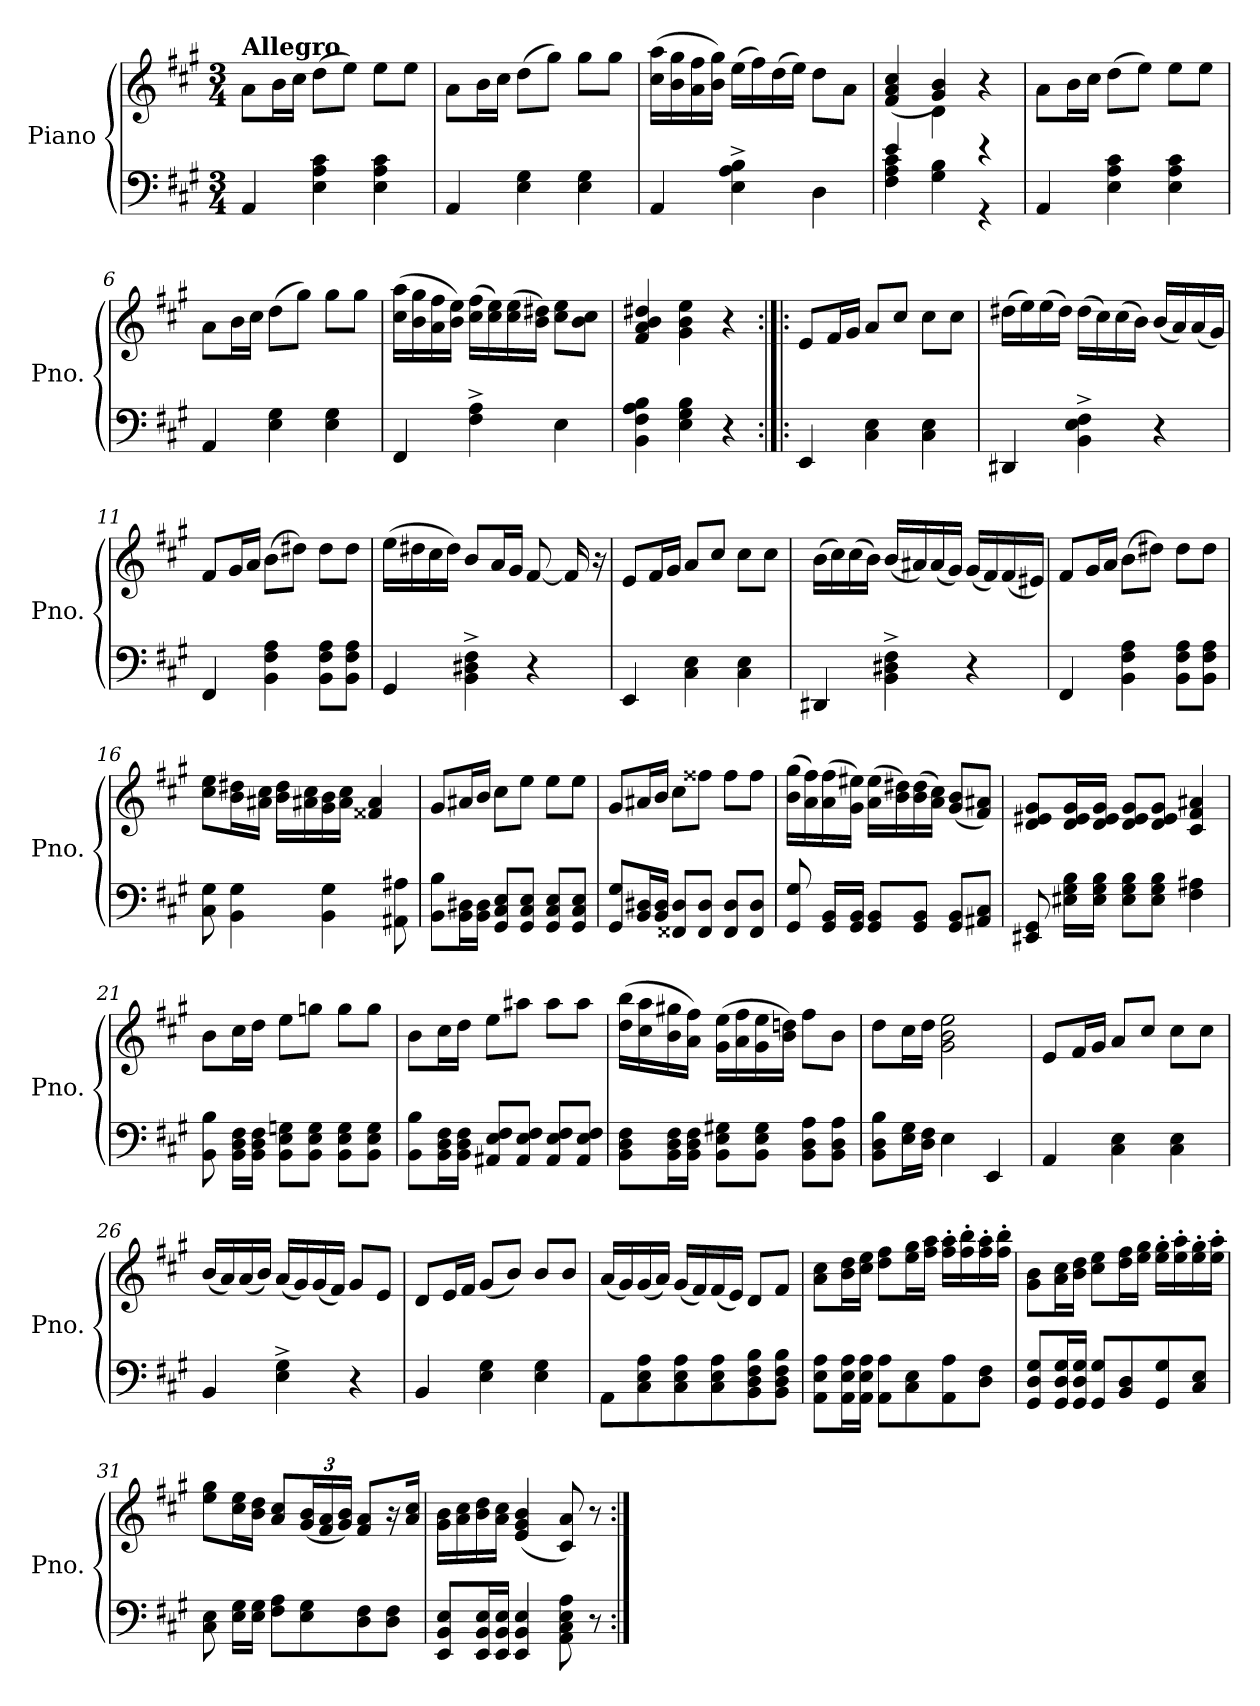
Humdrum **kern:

**kern	**kern
*part1	*part1
*staff2	*staff1
*I"Piano	*
*I'Pno.	*
*clefF4	*clefG2
*k[f#c#g#]	*k[f#c#g#]
*M3/4	*M3/4
=1	=1
!	!LO:TX:a:B:t=Allegro
4AA/	8a\L
.	16b\L
.	16cc#\JJ
4E\ 4A\ 4c#\	(8dd\L
.	8ee\J)
4E\ 4A\ 4c#\	8ee\L
.	8ee\J
=2	=2
4AA/	8a\L
.	16b\L
.	16cc#\JJ
4E\ 4G#\	(8dd\L
.	8gg#\J)
4E\ 4G#\	8gg#\L
.	8gg#\J
=3	=3
4AA/	(16cc#\ 16aa\LL
.	16b\ 16gg#\
.	16a\ 16ff#\
.	16b\ 16gg#\JJ)
4E\^ 4A\^ 4B\^	(16ee\LL
.	16ff#\)
.	(16dd\
.	16ee\JJ)
4D\	8dd\L
.	8a\J
=4	=4
*^	*^
4e/	4F#\ 4A\ 4c#\	(4f#/ 4a/ 4cc#/	4ryy
4ryy	4G#\ 4B\	4g#/ 4b/)	4d\
4r	4r	4r	4ryy
*v	*v	*	*
*	*v	*v
!!LO:LB:g=z
=5	=5
4AA/	8a\L
.	16b\L
.	16cc#\JJ
4E\ 4A\ 4c#\	(8dd\L
.	8ee\J)
4E\ 4A\ 4c#\	8ee\L
.	8ee\J
=6	=6
4AA/	8a\L
.	16b\L
.	16cc#\JJ
4E\ 4G#\	(8dd\L
.	8gg#\J)
4E\ 4G#\	8gg#\L
.	8gg#\J
=7	=7
4FF#/	(16cc#\ 16aa\LL
.	16b\ 16gg#\
.	16a\ 16ff#\
.	16b\ 16ee\JJ)
4F#\^ 4A\^	(16cc#\ 16ff#\LL
.	16cc#\ 16ee\)
.	(16cc#\ 16ee\
.	16b\ 16dd#X\JJ)
4E\	8cc#\ 8ee\L
.	8b\ 8cc#\J
=8	=8
4BB\ 4F#\ 4A\ 4B\	4f#/ 4a/ 4b/ 4dd#X/
4E\ 4G#\ 4B\	4g#\ 4b\ 4ee\
4r	4r
!!LO:LB:g=z
=9:|!|:	=9:|!|:
4EE/	8e/L
.	16f#/L
.	16g#/JJ
4C#\ 4E\	8a/L
.	8cc#/J
4C#\ 4E\	8cc#\L
.	8cc#\J
=10	=10
4DD#X/	(16dd#X\LL
.	16ee\)
.	(16ee\
.	16dd#\JJ)
4BB\^ 4E\^ 4F#\^	(16dd#\LL
.	16cc#\)
.	(16cc#\
.	16b\JJ)
4r	(16b/LL
.	16a/)
.	(16a/
.	16g#/JJ)
=11	=11
4FF#/	8f#/L
.	16g#/L
.	16a/JJ
4BB\ 4F#\ 4A\	(8b\L
.	8dd#X\J)
8BB\ 8F#\ 8A\L	8dd#\L
8BB\ 8F#\ 8A\J	8dd#\J
!!LO:LB:g=z
=12	=12
4GG#/	(16ee\LL
.	16dd#X\
.	16cc#\
.	16dd#\JJ)
4BB\^ 4D#X\^ 4F#\^	8b/L
.	16a/L
.	16g#/JJ
4r	[8f#/
.	16f#/]
.	16r
=13	=13
4EE/	8e/L
.	16f#/L
.	16g#/JJ
4C#\ 4E\	8a/L
.	8cc#/J
4C#\ 4E\	8cc#\L
.	8cc#\J
=14	=14
4DD#X/	(16b\LL
.	16cc#\)
.	(16cc#\
.	16b\JJ)
4BB\^ 4D#X\^ 4F#\^	(16b/LL
.	16a#X/)
.	(16a#/
.	16g#/JJ)
4r	(16g#/LL
.	16f#/)
.	(16f#/
.	16e#X/JJ)
!!LO:LB:g=z
=15	=15
4FF#/	8f#/L
.	16g#/L
.	16a/JJ
4BB\ 4F#\ 4A\	(8b\L
.	8dd#X\J)
8BB\ 8F#\ 8A\L	8dd#\L
8BB\ 8F#\ 8A\J	8dd#\J
=16	=16
8C#\ 8G#\	8cc#\ 8ee\L
4BB\ 4G#\	16b\ 16dd#X\L
.	16a#X\ 16cc#\JJ
.	16b\ 16dd#\LL
.	16a#X\ 16cc#\
4BB\ 4G#\	16g#\ 16b\
.	16a#\ 16cc#\JJ
.	4f##X/ 4a#/
8AA#X\ 8A#X\	.
=17	=17
8BB\ 8B\L	8g#/L
16BB\ 16D#X\L	16a#X/L
16BB\ 16D#\JJ	16b/JJ
8GG#/ 8C#/ 8E/L	8cc#\L
8GG#/ 8C#/ 8E/J	8ee\J
8GG#/ 8C#/ 8E/L	8ee\L
8GG#/ 8C#/ 8E/J	8ee\J
=18	=18
8GG#/ 8G#/L	8g#/L
16BB/ 16D#X/L	16a#X/L
16BB/ 16D#/JJ	16b/JJ
8FF##X/ 8D#/L	8cc#\L
8FF##/ 8D#/J	8ff##X\J
8FF##/ 8D#/L	8ff##\L
8FF##/ 8D#/J	8ff##\J
!!LO:PB:g=z
=19	=19
8GG#/ 8G#/	(16b\ 16gg#\LL
.	16a\ 16ff#\)
16GG#/ 16BB/LL	(16a\ 16ff#\
16GG#/ 16BB/JJ	16g#\ 16ee#X\JJ)
8GG#/ 8BB/L	(16a\ 16ee#\LL
.	16b\ 16dd#X\)
8GG#/ 8BB/J	(16b\ 16dd#\
.	16a\ 16cc#\JJ)
8GG#/ 8BB/L	(8g#/ 8b/L
8AA#X/ 8C#/J	8f#/ 8a#X/J)
=20	=20
8EE#X/ 8GG#/	8d/ 8e#X/ 8g#/L
16E#X\ 16G#\ 16B\LL	16d/ 16e#/ 16g#/L
16E#\ 16G#\ 16B\JJ	16d/ 16e#/ 16g#/JJ
8E#\ 8G#\ 8B\L	8d/ 8e#/ 8g#/L
8E#\ 8G#\ 8B\J	8d/ 8e#/ 8g#/J
4F#\ 4A#X\	4c#/ 4f#/ 4a#X/
!!LO:LB:g=z
=21	=21
8BB\ 8B\	8b\L
16BB\ 16D\ 16F#\LL	16cc#\L
16BB\ 16D\ 16F#\JJ	16dd\JJ
8BB\ 8E\ 8Gn\L	8ee\L
8BB\ 8E\ 8G\J	8ggn\J
8BB\ 8E\ 8G\L	8gg\L
8BB\ 8E\ 8G\J	8gg\J
=22	=22
8BB\ 8B\L	8b\L
16BB\ 16D\ 16F#\L	16cc#\L
16BB\ 16D\ 16F#\JJ	16dd\JJ
8AA#X/ 8E/ 8F#/L	8ee\L
8AA#/ 8E/ 8F#/J	8aa#X\J
8AA#/ 8E/ 8F#/L	8aa#\L
8AA#/ 8E/ 8F#/J	8aa#\J
=23	=23
8BB\ 8D\ 8F#\L	(16dd\ 16bb\LL
.	16cc#\ 16aa\
16BB\ 16D\ 16F#\L	16b\ 16gg#X\
16BB\ 16D\ 16F#\JJ	16a\ 16ff#\JJ)
8BB\ 8E\ 8G#X\L	(16g#\ 16ee\LL
.	16a\ 16ff#\
8BB\ 8E\ 8G#\J	16g#\ 16ee\
.	16b\ 16ddn\JJ)
8BB\ 8D\ 8A\L	8ff#\L
8BB\ 8D\ 8A\J	8b\J
=24	=24
8BB\ 8D\ 8B\L	8dd\L
16E\ 16G#\L	16cc#\L
16D\ 16F#\JJ	16dd\JJ
4E\	2g#\ 2b\ 2ee\
4EE/	.
!!LO:LB:g=z
=25	=25
4AA/	8e/L
.	16f#/L
.	16g#/JJ
4C#\ 4E\	8a/L
.	8cc#/J
4C#\ 4E\	8cc#\L
.	8cc#\J
=26	=26
4BB/	(16b/LL
.	16a/)
.	(16a/
.	16b/JJ)
4E\^ 4G#\^	(16a/LL
.	16g#/)
.	(16g#/
.	16f#/JJ)
4r	8g#/L
.	8e/J
=27	=27
4BB/	8d/L
.	16e/L
.	16f#/JJ
4E\ 4G#\	(8g#/L
.	8b/J)
4E\ 4G#\	8b/L
.	8b/J
=28	=28
8AA\L	(16a/LL
.	16g#/)
8C#\ 8E\ 8A\	(16g#/
.	16a/JJ)
8C#\ 8E\ 8A\	(16g#/LL
.	16f#/)
8C#\ 8E\ 8A\	(16f#/
.	16e/JJ)
8BB\ 8D\ 8F#\ 8B\	8d/L
8BB\ 8D\ 8F#\ 8B\J	8f#/J
!!LO:LB:g=z
=29	=29
8AA\ 8E\ 8A\L	8a\ 8cc#\L
16AA\ 16E\ 16A\L	16b\ 16dd\L
16AA\ 16E\ 16A\JJ	16cc#\ 16ee\JJ
8AA\ 8A\L	8dd\ 8ff#\L
8C#\ 8E\	16ee\ 16gg#\L
.	16ff#\ 16aa\JJ
8AA\ 8A\	16ff#\' 16aa\'LL
.	16ff#\' 16bb\'
8D\ 8F#\J	16ff#\' 16aa\'
.	16ff#\' 16bb\'JJ
=30	=30
8GG#/ 8D/ 8G#/L	8g#\ 8b\L
16GG#/ 16D/ 16G#/L	16a\ 16cc#\L
16GG#/ 16D/ 16G#/JJ	16b\ 16dd\JJ
8GG#/ 8G#/L	8cc#\ 8ee\L
8BB/ 8D/	16dd\ 16ff#\L
.	16ee\ 16gg#\JJ
8GG#/ 8G#/	16ee\' 16gg#\'LL
.	16ee\' 16aa\'
8C#/ 8E/J	16ee\' 16gg#\'
.	16ee\' 16aa\'JJ
!!LO:LB:g=z
=31	=31
8C#\ 8E\	8ee\ 8gg#\L
16E\ 16G#\LL	16cc#\ 16ee\L
16E\ 16G#\JJ	16b\ 16dd\JJ
8F#\ 8A\L	8a/ 8cc#/L
*	*Xbrackettup
8E\ 8G#\	(24g#/ 24b/L
.	24f#/ 24a/
.	24g#/ 24b/JJ)
8D\ 8F#\	8f#/ 8a/L
8D\ 8F#\J	16r
.	16a/ 16cc#/Jk
=32	=32
8EE/ 8BB/ 8E/L	16g#\ 16b\LL
.	16a\ 16cc#\
16EE/ 16BB/ 16E/L	16b\ 16dd\
16EE/ 16BB/ 16E/JJ	16a\ 16cc#\JJ
4EE/ 4BB/ 4E/	(4e/ 4g#/ 4b/
8AA\ 8C#\ 8E\ 8A\	8c#/ 8a/)
8r	8r
=:|!	=:|!
*-	*-
